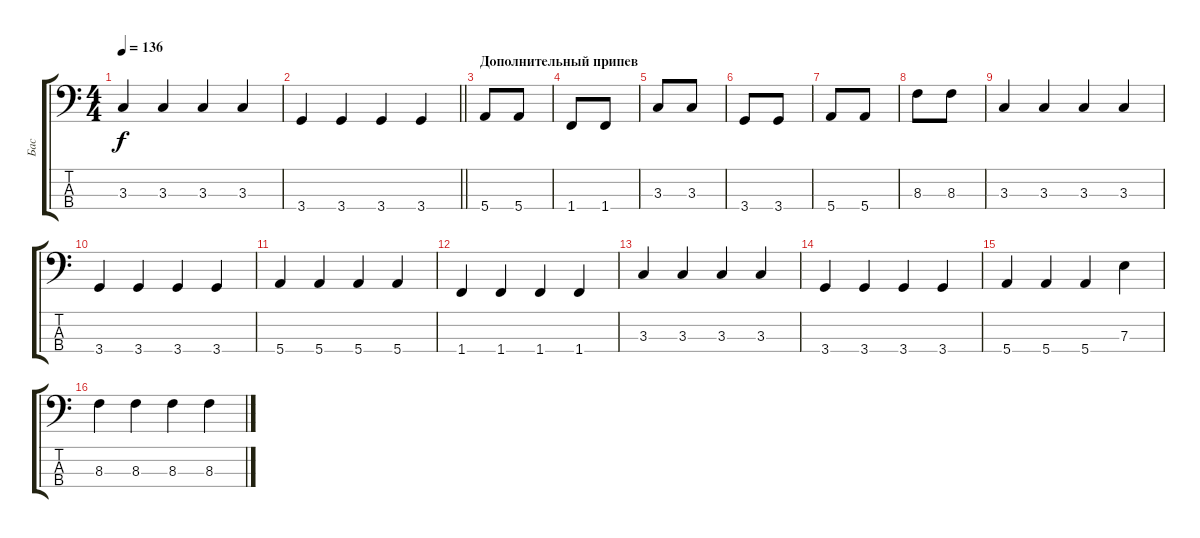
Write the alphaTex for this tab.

\track ("Бас" "Бас") {instrument electricbassfinger}
\staff {score tabs}
\tuning (G2 D2 A1 E1) {hide}
\ts (4 4)
\tempo 136
\clef f4
\ks c
3.3.4{dy f} 3.3.4 3.3.4 3.3.4 |
\barLineRight lightlight
3.4.4 3.4.4 3.4.4 3.4.4 |
\section ("" "Дополнительный припев")
5.4.8 5.4.8 |
1.4.8 1.4.8 |
3.3.8 3.3.8 |
3.4.8 3.4.8 |
5.4.8 5.4.8 |
8.3.8 8.3.8 |
3.3.4 3.3.4 3.3.4 3.3.4 |
3.4.4 3.4.4 3.4.4 3.4.4 |
5.4.4 5.4.4 5.4.4 5.4.4 |
1.4.4 1.4.4 1.4.4 1.4.4 |
3.3.4 3.3.4 3.3.4 3.3.4 |
3.4.4 3.4.4 3.4.4 3.4.4 |
5.4.4 5.4.4 5.4.4 7.3.4 |
8.3.4 8.3.4 8.3.4 8.3.4
